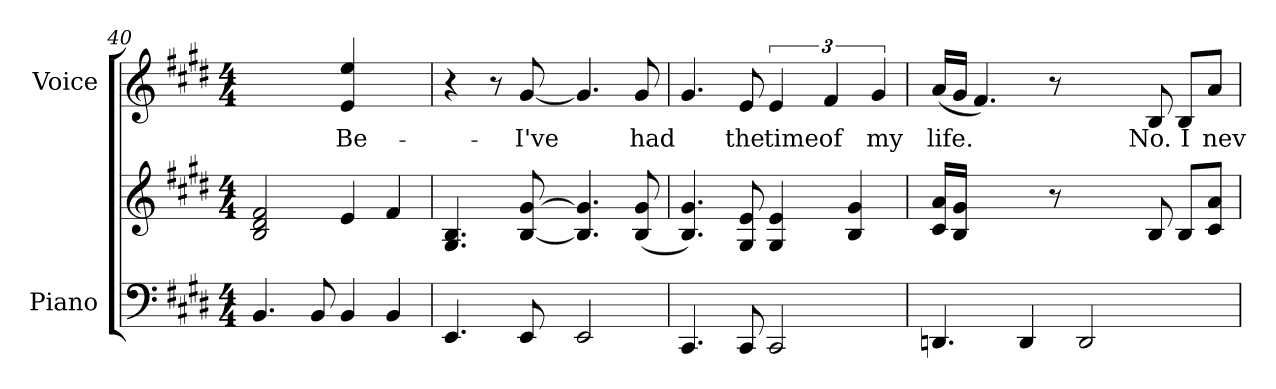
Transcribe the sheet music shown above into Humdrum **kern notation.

**kern	**kern	**kern	**text
*part2	*part2	*part1	*part1
*staff3	*staff2	*staff1	*staff1
*I"Piano	*	*I"Voice	*
*I'Pno	*	*I'V	*
*clefF4	*clefG2	*clefG2	*
*k[f#c#g#d#]	*k[f#c#g#d#]	*k[f#c#g#d#]	*
*M4/4	*M4/4	*M4/4	*
=40	=40	=40	=40
4.BB/	2B/ 2d#/ 2f#/	2ryy	.
8BB/	.	.	.
!	!	!	!LO:LY:b
4BB/	4e/	4e/ 4ee/	Be-
4BB/	4f#/	4ryy	.
=41	=41	=41	=41
4.EE/	4.G#/ 4.B/	4r	.
.	.	8r	.
!	!	!	!LO:LY:b
8EE/	[<8B/ [>8g#/	[>8g#/	I've
2EE/	4.B/] 4.g#/]	4.g#/]	.
!	!	!	!LO:LY:b
.	(<8B/ 8g#/	8g#/	had
!!LO:LB:g=z
=42	=42	=42	=42
4.CC#/	4.B/ 4.g#/)	4.g#/	.
!	!	!	!LO:LY:b
8CC#/	8G#/ 8e/	8e/	the
!	!	!	!LO:LY:b
2CC#/	4G#/ 4e/	6e/	time
!	!	!	!LO:LY:b
.	.	6f#/	of
.	4B/ 4g#/	.	.
!	!	!	!LO:LY:b
.	.	6g#/	my
=43	=43	=43	=43
!	!	!	!LO:LY:b
4.DDn/	16c#/ 16a/LL	(<16a/LL	life.
.	16B/ 16g#/JJ	16g#/JJ	.
.	4.ryy	4.f#/)	.
4DD/	.	.	.
.	8r	8r	.
2DD/	2ryy	2ryy	.
!	!	!	!LO:LY:b
4.ryy	8B/	8B/	No.
!	!	!	!LO:LY:b
.	8B/L	8B/L	I
!	!	!	!LO:LY:b
.	8c#/ 8a/J	8a/J	nev-
=	=	=	=
*-	*-	*-	*-
